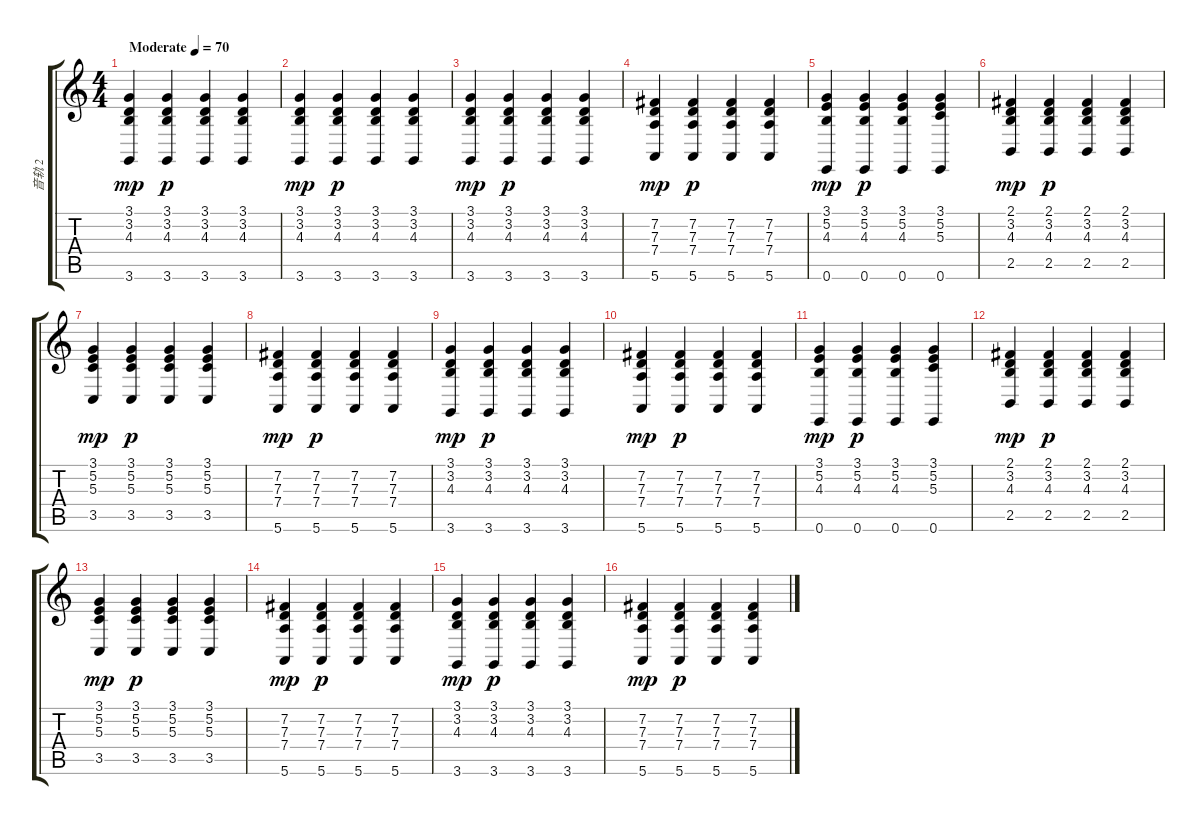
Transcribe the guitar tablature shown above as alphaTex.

\track ("音轨 2" "音轨 2") {instrument acousticgrandpiano}
\staff {score tabs}
\tuning (E4 B3 G3 D3 A2 E2) {hide}
\ts (4 4)
\tempo (70 "Moderate")
\clef g2
\ks c
(3.1 3.2 4.3 3.6).4{dy mp instrument acousticgrandpiano} (3.1 3.2 4.3 3.6).4{dy p} (3.1 3.2 4.3 3.6).4 (3.1 3.2 4.3 3.6).4 |
(3.1 3.2 4.3 3.6).4{dy mp} (3.1 3.2 4.3 3.6).4{dy p} (3.1 3.2 4.3 3.6).4 (3.1 3.2 4.3 3.6).4 |
(3.1 3.2 4.3 3.6).4{dy mp} (3.1 3.2 4.3 3.6).4{txt "" dy p} (3.1 3.2 4.3 3.6).4 (3.1 3.2 4.3 3.6).4 |
(7.2 7.3 7.4 5.6).4{dy mp} (7.2 7.3 7.4 5.6).4{dy p} (7.2 7.3 7.4 5.6).4 (7.2 7.3 7.4 5.6).4 |
(3.1 5.2 4.3 0.6).4{dy mp} (3.1 5.2 4.3 0.6).4{dy p} (3.1 5.2 4.3 0.6).4 (3.1 5.2 5.3 0.6).4 |
(2.1 3.2 4.3 2.5).4{dy mp} (2.1 3.2 4.3 2.5).4{dy p} (2.1 3.2 4.3 2.5).4 (2.1 3.2 4.3 2.5).4 |
(3.1 5.2 5.3 3.5).4{dy mp} (3.1 5.2 5.3 3.5).4{dy p} (3.1 5.2 5.3 3.5).4 (3.1 5.2 5.3 3.5).4 |
(7.2 7.3 7.4 5.6).4{dy mp} (7.2 7.3 7.4 5.6).4{dy p} (7.2 7.3 7.4 5.6).4 (7.2 7.3 7.4 5.6).4 |
(3.1 3.2 4.3 3.6).4{dy mp} (3.1 3.2 4.3 3.6).4{dy p} (3.1 3.2 4.3 3.6).4 (3.1 3.2 4.3 3.6).4 |
(7.2 7.3 7.4 5.6).4{dy mp} (7.2 7.3 7.4 5.6).4{dy p} (7.2 7.3 7.4 5.6).4 (7.2 7.3 7.4 5.6).4 |
(3.1 5.2 4.3 0.6).4{dy mp} (3.1 5.2 4.3 0.6).4{dy p} (3.1 5.2 4.3 0.6).4 (3.1 5.2 5.3 0.6).4 |
(2.1 3.2 4.3 2.5).4{dy mp} (2.1 3.2 4.3 2.5).4{dy p} (2.1 3.2 4.3 2.5).4 (2.1 3.2 4.3 2.5).4 |
(3.1 5.2 5.3 3.5).4{dy mp} (3.1 5.2 5.3 3.5).4{dy p} (3.1 5.2 5.3 3.5).4 (3.1 5.2 5.3 3.5).4 |
(7.2 7.3 7.4 5.6).4{dy mp} (7.2 7.3 7.4 5.6).4{dy p} (7.2 7.3 7.4 5.6).4 (7.2 7.3 7.4 5.6).4 |
(3.1 3.2 4.3 3.6).4{dy mp} (3.1 3.2 4.3 3.6).4{dy p} (3.1 3.2 4.3 3.6).4 (3.1 3.2 4.3 3.6).4 |
(7.2 7.3 7.4 5.6).4{dy mp} (7.2 7.3 7.4 5.6).4{dy p} (7.2 7.3 7.4 5.6).4 (7.2 7.3 7.4 5.6).4
